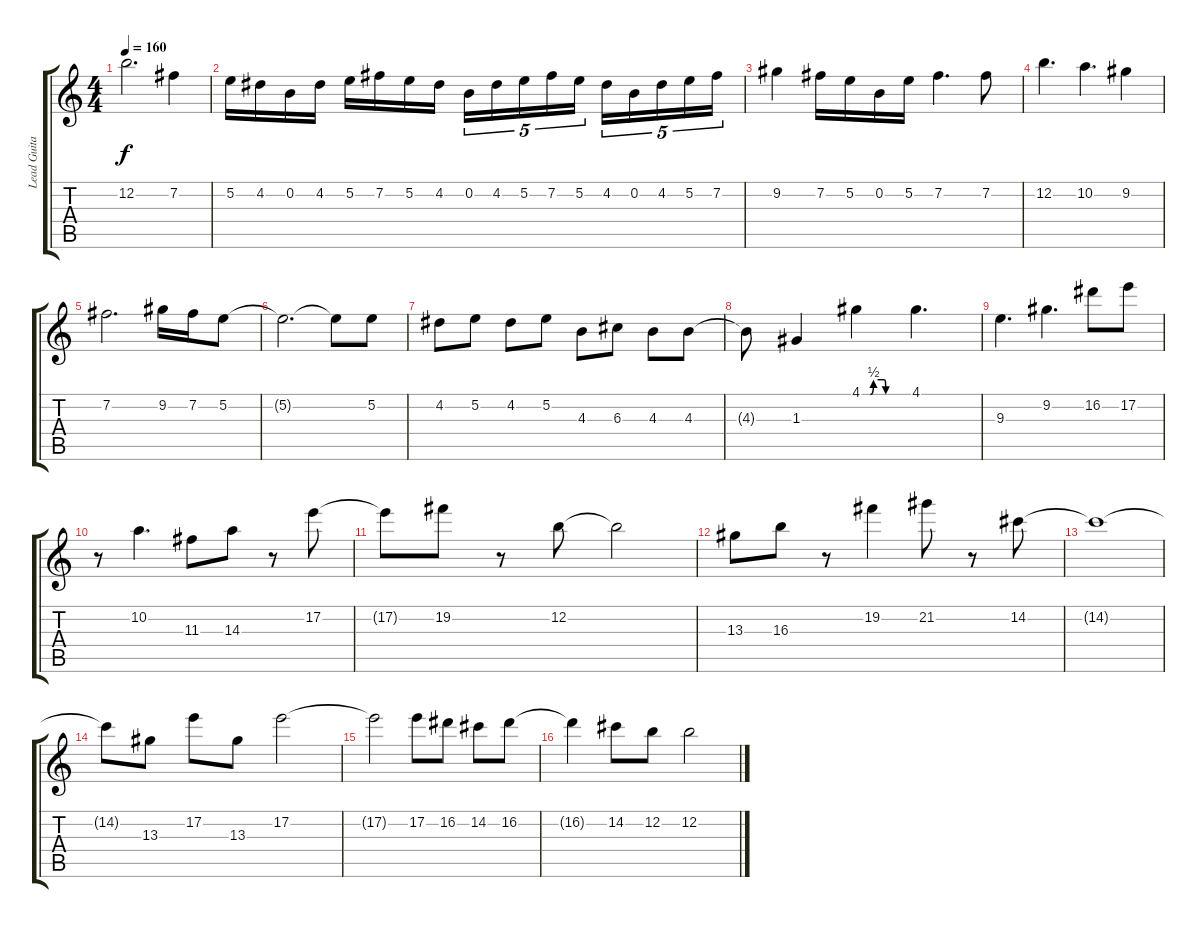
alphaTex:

\track ("Lead Guitar" "Lead Guita") {instrument distortionguitar}
\staff {score tabs}
\tuning (E4 B3 G3 D3 A2 E2) {hide}
\ts (4 4)
\tempo 160
\clef g2
\ks c
12.2.2{d dy f} 7.2.4 |
5.2.16 4.2.16 0.2.16 4.2.16 5.2.16 7.2.16 5.2.16 4.2.16 0.2.16{tu (5 4)} 4.2.16{tu (5 4)} 5.2.16{tu (5 4)} 7.2.16{tu (5 4)} 5.2.16{tu (5 4)} 4.2.16{tu (5 4)} 0.2.16{tu (5 4)} 4.2.16{tu (5 4)} 5.2.16{tu (5 4)} 7.2.16{tu (5 4)} |
9.2.4 7.2.16 5.2.16 0.2.16 5.2.16 7.2.4{d} 7.2.8 |
12.2.4{d} 10.2.4{d} 9.2.4 |
7.2.2{d} 9.2.16 7.2.16 5.2.8 |
5.2{t}.2{d} 5.2{t}.8 5.2.8 |
4.2.8 5.2.8 4.2.8 5.2.8 4.3.8 6.3.8 4.3.8 4.3.8 |
4.3{t}.8 1.3.4 4.1{be (custom 0 0 11 0 15 2 25 2 29 2 31 0 54 0 60 0)}.4 4.1.4{d} |
9.3.4{d} 9.2.4{d} 16.2.8 17.2.8 |
r.8 10.2.4{d} 11.3.8 14.3.8 r.8 17.2.8 |
17.2{t}.8 19.2.8 r.8 12.2.8 12.2{t}.2 |
13.3.8 16.3.8 r.8 19.2.4 21.2.8 r.8 14.2.8 |
14.2{t}.1 |
14.2{t}.8 13.3.8 17.2.8 13.3.8 17.2.2 |
17.2{t}.2 17.2.8 16.2.8 14.2.8 16.2.8 |
16.2{t}.4 14.2.8 12.2.8 12.2.2
